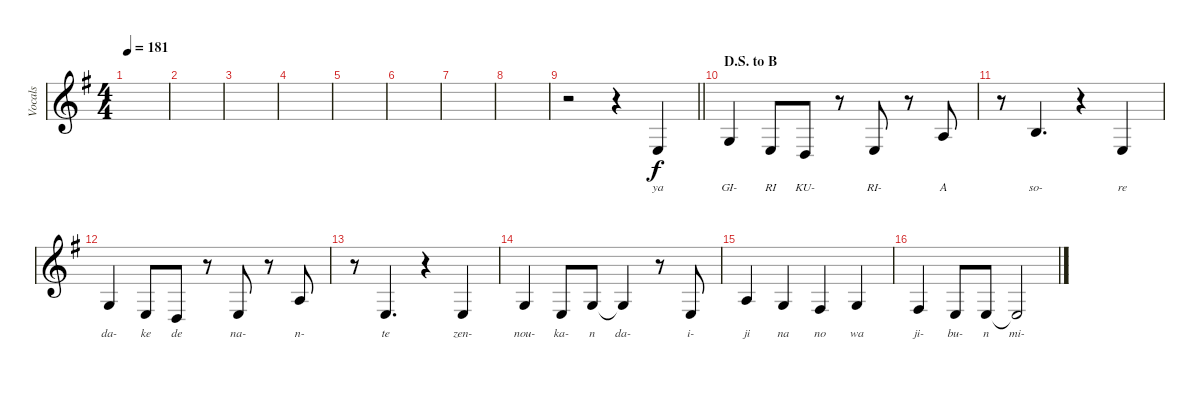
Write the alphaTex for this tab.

\track ("Vocals" "Vocals") {instrument cello}
\staff {score}
\tuning (E4 B3 G3 D3 A2 E2) {hide}
\ts (4 4)
\tempo 181
\clef g2
\ks g
|
|
|
|
|
|
|
|
\barLineRight lightlight
r.2 r.4 2.4.4{lyrics (0 "ya") lyrics (1 "") lyrics (2 "") lyrics (3 "") lyrics (4 "")} |
\section ("" "D.S. to B")
0.3.4{lyrics (0 "GI-") lyrics (1 "") lyrics (2 "") lyrics (3 "") lyrics (4 "")} 2.4.8{lyrics (0 "RI") lyrics (1 "") lyrics (2 "") lyrics (3 "") lyrics (4 "")} 0.4.8{lyrics (0 "KU-") lyrics (1 "") lyrics (2 "") lyrics (3 "") lyrics (4 "")} r.8 2.4.8{lyrics (0 "RI-") lyrics (1 "") lyrics (2 "") lyrics (3 "") lyrics (4 "")} r.8 2.3.8{lyrics (0 "A") lyrics (1 "") lyrics (2 "") lyrics (3 "") lyrics (4 "")} |
r.8 0.2.4{d lyrics (0 "so-") lyrics (1 "") lyrics (2 "") lyrics (3 "") lyrics (4 "")} r.4 2.4.4{lyrics (0 "re") lyrics (1 "") lyrics (2 "") lyrics (3 "") lyrics (4 "")} |
0.3.4{lyrics (0 "da-") lyrics (1 "") lyrics (2 "") lyrics (3 "") lyrics (4 "")} 2.4.8{lyrics (0 "ke") lyrics (1 "") lyrics (2 "") lyrics (3 "") lyrics (4 "")} 0.4.8{lyrics (0 "de") lyrics (1 "") lyrics (2 "") lyrics (3 "") lyrics (4 "")} r.8 2.4.8{lyrics (0 "na-") lyrics (1 "") lyrics (2 "") lyrics (3 "") lyrics (4 "")} r.8 2.3.8{lyrics (0 "n-") lyrics (1 "") lyrics (2 "") lyrics (3 "") lyrics (4 "")} |
r.8 2.4.4{d lyrics (0 "te") lyrics (1 "") lyrics (2 "") lyrics (3 "") lyrics (4 "")} r.4 2.4.4{lyrics (0 "zen-") lyrics (1 "") lyrics (2 "") lyrics (3 "") lyrics (4 "")} |
0.3.4{lyrics (0 "nou-") lyrics (1 "") lyrics (2 "") lyrics (3 "") lyrics (4 "")} 2.4.8{lyrics (0 "ka-") lyrics (1 "") lyrics (2 "") lyrics (3 "") lyrics (4 "")} 0.3.8{lyrics (0 "n") lyrics (1 "") lyrics (2 "") lyrics (3 "") lyrics (4 "")} 0.3{t}.4{lyrics (0 "da-") lyrics (1 "") lyrics (2 "") lyrics (3 "") lyrics (4 "")} r.8 2.4.8{lyrics (0 "i-") lyrics (1 "") lyrics (2 "") lyrics (3 "") lyrics (4 "")} |
2.3.4{lyrics (0 "ji") lyrics (1 "") lyrics (2 "") lyrics (3 "") lyrics (4 "")} 0.3.4{lyrics (0 "na") lyrics (1 "") lyrics (2 "") lyrics (3 "") lyrics (4 "")} 4.4.4{lyrics (0 "no") lyrics (1 "") lyrics (2 "") lyrics (3 "") lyrics (4 "")} 0.3.4{lyrics (0 "wa") lyrics (1 "") lyrics (2 "") lyrics (3 "") lyrics (4 "")} |
4.4.4{lyrics (0 "ji-") lyrics (1 "") lyrics (2 "") lyrics (3 "") lyrics (4 "")} 2.4.8{lyrics (0 "bu-") lyrics (1 "") lyrics (2 "") lyrics (3 "") lyrics (4 "")} 2.4.8{lyrics (0 "n") lyrics (1 "") lyrics (2 "") lyrics (3 "") lyrics (4 "")} 2.4{t}.2{lyrics (0 "mi-") lyrics (1 "") lyrics (2 "") lyrics (3 "") lyrics (4 "")}
